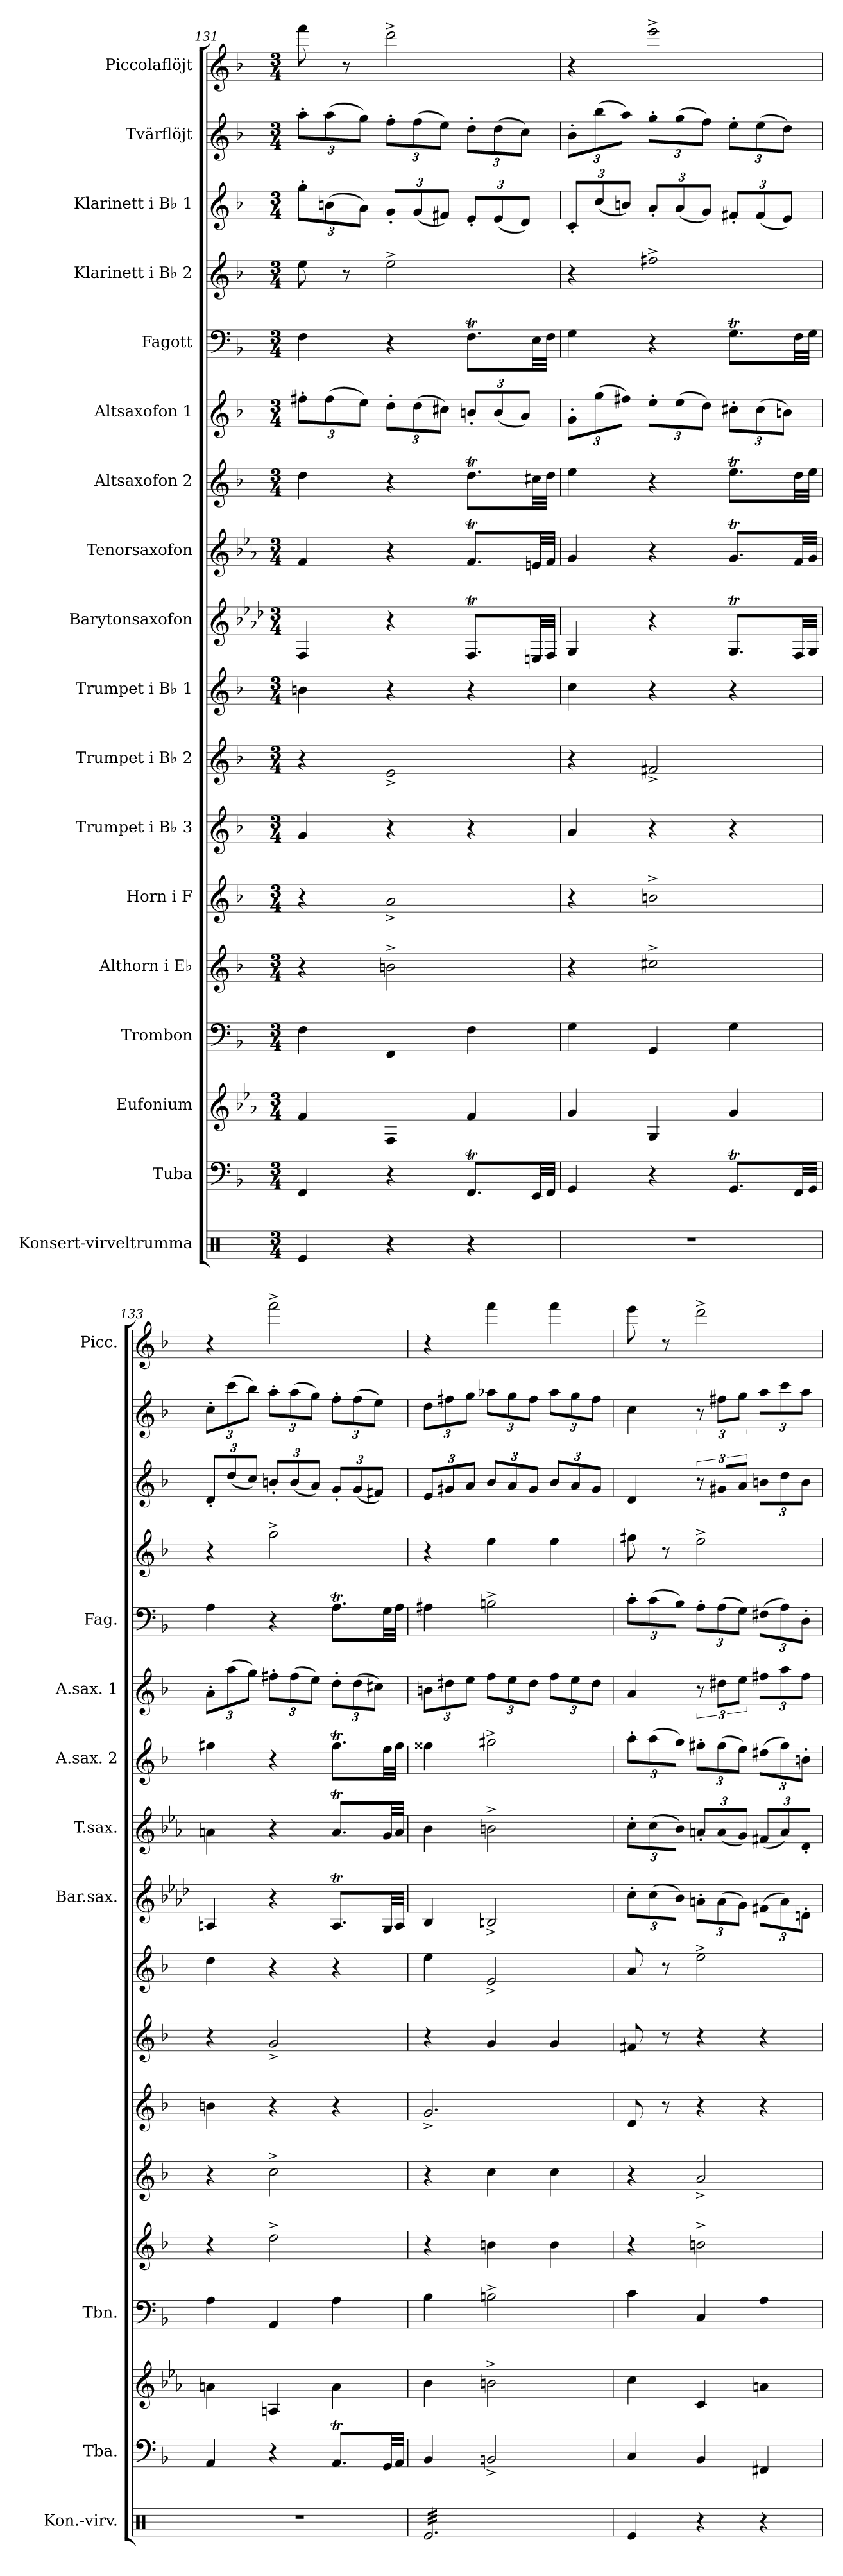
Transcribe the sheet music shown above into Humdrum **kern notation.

**kern	**kern	**kern	**kern	**kern	**kern	**kern	**kern	**kern	**kern	**kern	**kern	**kern	**kern	**kern	**kern	**kern	**kern
*part18	*part17	*part16	*part15	*part14	*part13	*part12	*part11	*part10	*part9	*part8	*part7	*part6	*part5	*part4	*part3	*part2	*part1
*staff18	*staff17	*staff16	*staff15	*staff14	*staff13	*staff12	*staff11	*staff10	*staff9	*staff8	*staff7	*staff6	*staff5	*staff4	*staff3	*staff2	*staff1
*I"Konsert-virveltrumma	*I"Tuba	*I"Eufonium	*I"Trombon	*I"Althorn i E♭	*I"Horn i F	*I"Trumpet i B♭ 3	*I"Trumpet i B♭ 2	*I"Trumpet i B♭ 1	*I"Barytonsaxofon	*I"Tenorsaxofon	*I"Altsaxofon 2	*I"Altsaxofon 1	*I"Fagott	*I"Klarinett i B♭ 2	*I"Klarinett i B♭ 1	*I"Tvärflöjt	*I"Piccolaflöjt
*I'Kon.-virv.	*I'Tba.	*	*I'Tbn.	*	*	*	*	*	*I'Bar.sax.	*I'T.sax.	*I'A.sax. 2	*I'A.sax. 1	*I'Fag.	*	*	*	*I'Picc.
*clefX	*clefF4	*clefG2	*clefF4	*clefG2	*clefG2	*clefG2	*clefG2	*clefG2	*clefG2	*clefG2	*clefG2	*clefG2	*clefF4	*clefG2	*clefG2	*clefG2	*clefG2
*	*	*ITrd8c14	*	*ITrd5c9	*ITrd4c7	*ITrd1c2	*ITrd1c2	*ITrd1c2	*ITrd12c21	*ITrd8c14	*ITrd5c9	*ITrd5c9	*	*ITrd1c2	*ITrd1c2	*	*ITrd-7c-12
*k[]	*k[b-]	*k[b-e-a-]	*k[b-]	*k[b-e-a-d-]	*k[b-e-]	*k[b-e-a-]	*k[b-e-a-]	*k[b-e-a-]	*k[b-e-a-d-]	*k[b-e-a-]	*k[b-e-a-d-]	*k[b-e-a-d-]	*k[b-]	*k[b-e-a-]	*k[b-e-a-]	*k[b-]	*k[b-]
*M3/4	*M3/4	*M3/4	*M3/4	*M3/4	*M3/4	*M3/4	*M3/4	*M3/4	*M3/4	*M3/4	*M3/4	*M3/4	*M3/4	*M3/4	*M3/4	*M3/4	*M3/4
*	*	*	*	*	*	*	*	*	*	*	*	*Xbrackettup	*	*	*Xbrackettup	*Xbrackettup	*
=131	=131	=131	=131	=131	=131	=131	=131	=131	=131	=131	=131	=131	=131	=131	=131	=131	=131
4Re/	4FF/	4F/	4F\	4r	4r	4f/	4r	4an\	4FF/	4F/	4f\	12an'\L	4F\	8dd\	12ff'\L	12aa'\L	8ffff\
.	.	.	.	.	.	.	.	.	.	.	.	(>12a\	.	.	(>12an\	(>12aa\	.
.	.	.	.	.	.	.	.	.	.	.	.	.	.	8r	.	.	8r
.	.	.	.	.	.	.	.	.	.	.	.	12g\J)	.	.	12g\J)	12gg\J)	.
4r	4r	4FF/	4FF/	2dn^\	2d^/	4r	2d^/	4r	4r	4r	4r	12f'\L	4r	2dd^\	12f'/L	12ff'\L	2dddd^\
.	.	.	.	.	.	.	.	.	.	.	.	(>12f\	.	.	(<12f/	(>12ff\	.
.	.	.	.	.	.	.	.	.	.	.	.	12en\J)	.	.	12en/J)	12ee\J)	.
4r	8.FFT/L	4F/	4F\	.	.	4r	.	4r	8.FFT/L	8.FT/L	8.fT\L	12dn'/L	8.FT\L	.	12d'/L	12dd'\L	.
.	.	.	.	.	.	.	.	.	.	.	.	(<12d/	.	.	(<12d/	(>12dd\	.
.	.	.	.	.	.	.	.	.	.	.	.	12c/J)	.	.	12c/J)	12cc\J)	.
.	32EE/LL	.	.	.	.	.	.	.	32EEn/LL	32En/LL	32en\LL	.	32E\LL	.	.	.	.
.	32FF/JJJ	.	.	.	.	.	.	.	32FF/JJJ	32F/JJJ	32f\JJJ	.	32F\JJJ	.	.	.	.
!!LO:PB:g=z
=132	=132	=132	=132	=132	=132	=132	=132	=132	=132	=132	=132	=132	=132	=132	=132	=132	=132
2.r	4GG/	4G/	4G\	4r	4r	4g/	4r	4b-\	4GG/	4G/	4g\	12B-'\L	4G\	4r	12B-'/L	12b-'\L	4r
.	.	.	.	.	.	.	.	.	.	.	.	(>12b-\	.	.	(<12b-/	(>12bb-\	.
.	.	.	.	.	.	.	.	.	.	.	.	12an\J)	.	.	12an/J)	12aa\J)	.
.	4r	4GG/	4GG/	2en^\	2en^\	4r	2en^/	4r	4r	4r	4r	12g'\L	4r	2een^\	12g'/L	12gg'\L	2eeee^\
.	.	.	.	.	.	.	.	.	.	.	.	(>12g\	.	.	(<12g/	(>12gg\	.
.	.	.	.	.	.	.	.	.	.	.	.	12f\J)	.	.	12f/J)	12ff\J)	.
.	8.GGT/L	4G/	4G\	.	.	4r	.	4r	8.GGt/L	8.Gt/L	8.gt\L	12en'\L	8.GT\L	.	12en'/L	12ee'\L	.
.	.	.	.	.	.	.	.	.	.	.	.	(>12e\	.	.	(<12e/	(>12ee\	.
.	.	.	.	.	.	.	.	.	.	.	.	12dn\J)	.	.	12d/J)	12dd\J)	.
.	32FF/LL	.	.	.	.	.	.	.	32FF/LL	32F/LL	32f\LL	.	32F\LL	.	.	.	.
.	32GG/JJJ	.	.	.	.	.	.	.	32GG/JJJ	32G/JJJ	32g\JJJ	.	32G\JJJ	.	.	.	.
=133	=133	=133	=133	=133	=133	=133	=133	=133	=133	=133	=133	=133	=133	=133	=133	=133	=133
2.r	4AA/	4An\	4A\	4r	4r	4an\	4r	4cc\	4AAn/	4An\	4an\	12c'\L	4A\	4r	12c'/L	12cc'\L	4r
.	.	.	.	.	.	.	.	.	.	.	.	(>12cc\	.	.	(<12cc/	(>12ccc\	.
.	.	.	.	.	.	.	.	.	.	.	.	12b-\J)	.	.	12b-/J)	12bb-\J)	.
.	4r	4AAn/	4AA/	2f^\	2f^\	4r	2f^/	4r	4r	4r	4r	12an'\L	4r	2ff^\	12an'/L	12aa'\L	2ffff^\
.	.	.	.	.	.	.	.	.	.	.	.	(>12a\	.	.	(<12a/	(>12aa\	.
.	.	.	.	.	.	.	.	.	.	.	.	12g\J)	.	.	12g/J)	12gg\J)	.
.	8.AAt/L	4A\	4A\	.	.	4r	.	4r	8.AAt/L	8.At/L	8.at\L	12f'\L	8.At\L	.	12f'/L	12ff'\L	.
.	.	.	.	.	.	.	.	.	.	.	.	(>12f\	.	.	(<12f/	(>12ff\	.
.	.	.	.	.	.	.	.	.	.	.	.	12en\J)	.	.	12en/J)	12ee\J)	.
.	32GG/LL	.	.	.	.	.	.	.	32GG/LL	32G/LL	32g\LL	.	32G\LL	.	.	.	.
.	32AA/JJJ	.	.	.	.	.	.	.	32AA/JJJ	32A/JJJ	32a\JJJ	.	32A\JJJ	.	.	.	.
=134	=134	=134	=134	=134	=134	=134	=134	=134	=134	=134	=134	=134	=134	=134	=134	=134	=134
*tremolo	*	*	*	*	*	*	*	*	*	*	*	*	*	*	*	*	*
32Re/LLL	4BB-/	4B-\	4B-\	4r	4r	2.f^/	4r	4dd\	4BB-/	4B-\	4a#X\	12dn\L	4A#X\	4r	12d/L	12dd\L	4r
32Re/	.	.	.	.	.	.	.	.	.	.	.	.	.	.	.	.	.
32Re/	.	.	.	.	.	.	.	.	.	.	.	.	.	.	.	.	.
.	.	.	.	.	.	.	.	.	.	.	.	12f#X\	.	.	12f#X/	12ff#X\	.
32Re/	.	.	.	.	.	.	.	.	.	.	.	.	.	.	.	.	.
32Re/	.	.	.	.	.	.	.	.	.	.	.	.	.	.	.	.	.
32Re/	.	.	.	.	.	.	.	.	.	.	.	.	.	.	.	.	.
.	.	.	.	.	.	.	.	.	.	.	.	12g\J	.	.	12g/J	12gg\J	.
32Re/	.	.	.	.	.	.	.	.	.	.	.	.	.	.	.	.	.
32Re/	.	.	.	.	.	.	.	.	.	.	.	.	.	.	.	.	.
32Re/	2BBn^/	2Bn^\	2Bn^\	4dn\	4f\	.	4f/	2d^/	2BBn^/	2Bn^\	2bn^\	12a-\L	2Bn^\	4dd\	12a-/L	12aa-X\L	4ffff\
32Re/	.	.	.	.	.	.	.	.	.	.	.	.	.	.	.	.	.
32Re/	.	.	.	.	.	.	.	.	.	.	.	.	.	.	.	.	.
.	.	.	.	.	.	.	.	.	.	.	.	12g\	.	.	12g/	12gg\	.
32Re/	.	.	.	.	.	.	.	.	.	.	.	.	.	.	.	.	.
32Re/	.	.	.	.	.	.	.	.	.	.	.	.	.	.	.	.	.
32Re/	.	.	.	.	.	.	.	.	.	.	.	.	.	.	.	.	.
.	.	.	.	.	.	.	.	.	.	.	.	12f#\J	.	.	12f#/J	12ff#\J	.
32Re/	.	.	.	.	.	.	.	.	.	.	.	.	.	.	.	.	.
32Re/	.	.	.	.	.	.	.	.	.	.	.	.	.	.	.	.	.
32Re/	.	.	.	4d\	4f\	.	4f/	.	.	.	.	12a-\L	.	4dd\	12a-/L	12aa-\L	4ffff\
32Re/	.	.	.	.	.	.	.	.	.	.	.	.	.	.	.	.	.
32Re/	.	.	.	.	.	.	.	.	.	.	.	.	.	.	.	.	.
.	.	.	.	.	.	.	.	.	.	.	.	12g\	.	.	12g/	12gg\	.
32Re/	.	.	.	.	.	.	.	.	.	.	.	.	.	.	.	.	.
32Re/	.	.	.	.	.	.	.	.	.	.	.	.	.	.	.	.	.
32Re/	.	.	.	.	.	.	.	.	.	.	.	.	.	.	.	.	.
.	.	.	.	.	.	.	.	.	.	.	.	12f#\J	.	.	12f#/J	12ff#\J	.
32Re/	.	.	.	.	.	.	.	.	.	.	.	.	.	.	.	.	.
32Re/JJJ	.	.	.	.	.	.	.	.	.	.	.	.	.	.	.	.	.
*Xtremolo	*	*	*	*	*	*	*	*	*	*	*	*	*	*	*	*	*
=135	=135	=135	=135	=135	=135	=135	=135	=135	=135	=135	=135	=135	=135	=135	=135	=135	=135
*	*	*	*	*	*	*	*	*	*Xbrackettup	*Xbrackettup	*Xbrackettup	*	*Xbrackettup	*	*	*	*
4Re/	4C/	4c\	4c\	4r	4r	8c/	8en/	8g/	12c'\L	12c'\L	12cc'\L	4c/	12c'\L	8een\	4c/	4cc\	8eeee\
.	.	.	.	.	.	.	.	.	(>12c\	(>12c\	(>12cc\	.	(>12c\	.	.	.	.
.	.	.	.	.	.	8r	8r	8r	.	.	.	.	.	8r	.	.	8r
.	.	.	.	.	.	.	.	.	12B-\J)	12B-\J)	12b-\J)	.	12B-\J)	.	.	.	.
*	*	*	*	*	*	*	*	*	*	*	*	*brackettup	*	*	*brackettup	*brackettup	*
4r	4BB-/	4C/	4C/	2dn^\	2d^/	4r	4r	2dd^\	12An'\L	12An'/L	12an'\L	12r	12A'\L	2dd^\	12r	12r	2dddd^\
.	.	.	.	.	.	.	.	.	(>12A\	(<12A/	(>12a\	12f#X\L	(>12A\	.	12f#X/L	12ff#X\L	.
.	.	.	.	.	.	.	.	.	12G\J)	12G/J)	12g\J)	12g\J	12G\J)	.	12g/J	12gg\J	.
*	*	*	*	*	*	*	*	*	*	*	*	*Xbrackettup	*	*	*Xbrackettup	*Xbrackettup	*
4r	4FF#X/	4An\	4A\	.	.	4r	4r	.	(>12F#X\L	(<12F#X/L	(>12f#X\L	12an\L	(>12F#X\L	.	12an\L	12aa\L	.
.	.	.	.	.	.	.	.	.	12A\)	12A/)	12a\)	12cc\	12A\)	.	12cc\	12ccc\	.
.	.	.	.	.	.	.	.	.	12Dn'\J	12D'/J	12dn'\J	12a\J	12D'\J	.	12a\J	12aa\J	.
=	=	=	=	=	=	=	=	=	=	=	=	=	=	=	=	=	=
*-	*-	*-	*-	*-	*-	*-	*-	*-	*-	*-	*-	*-	*-	*-	*-	*-	*-
